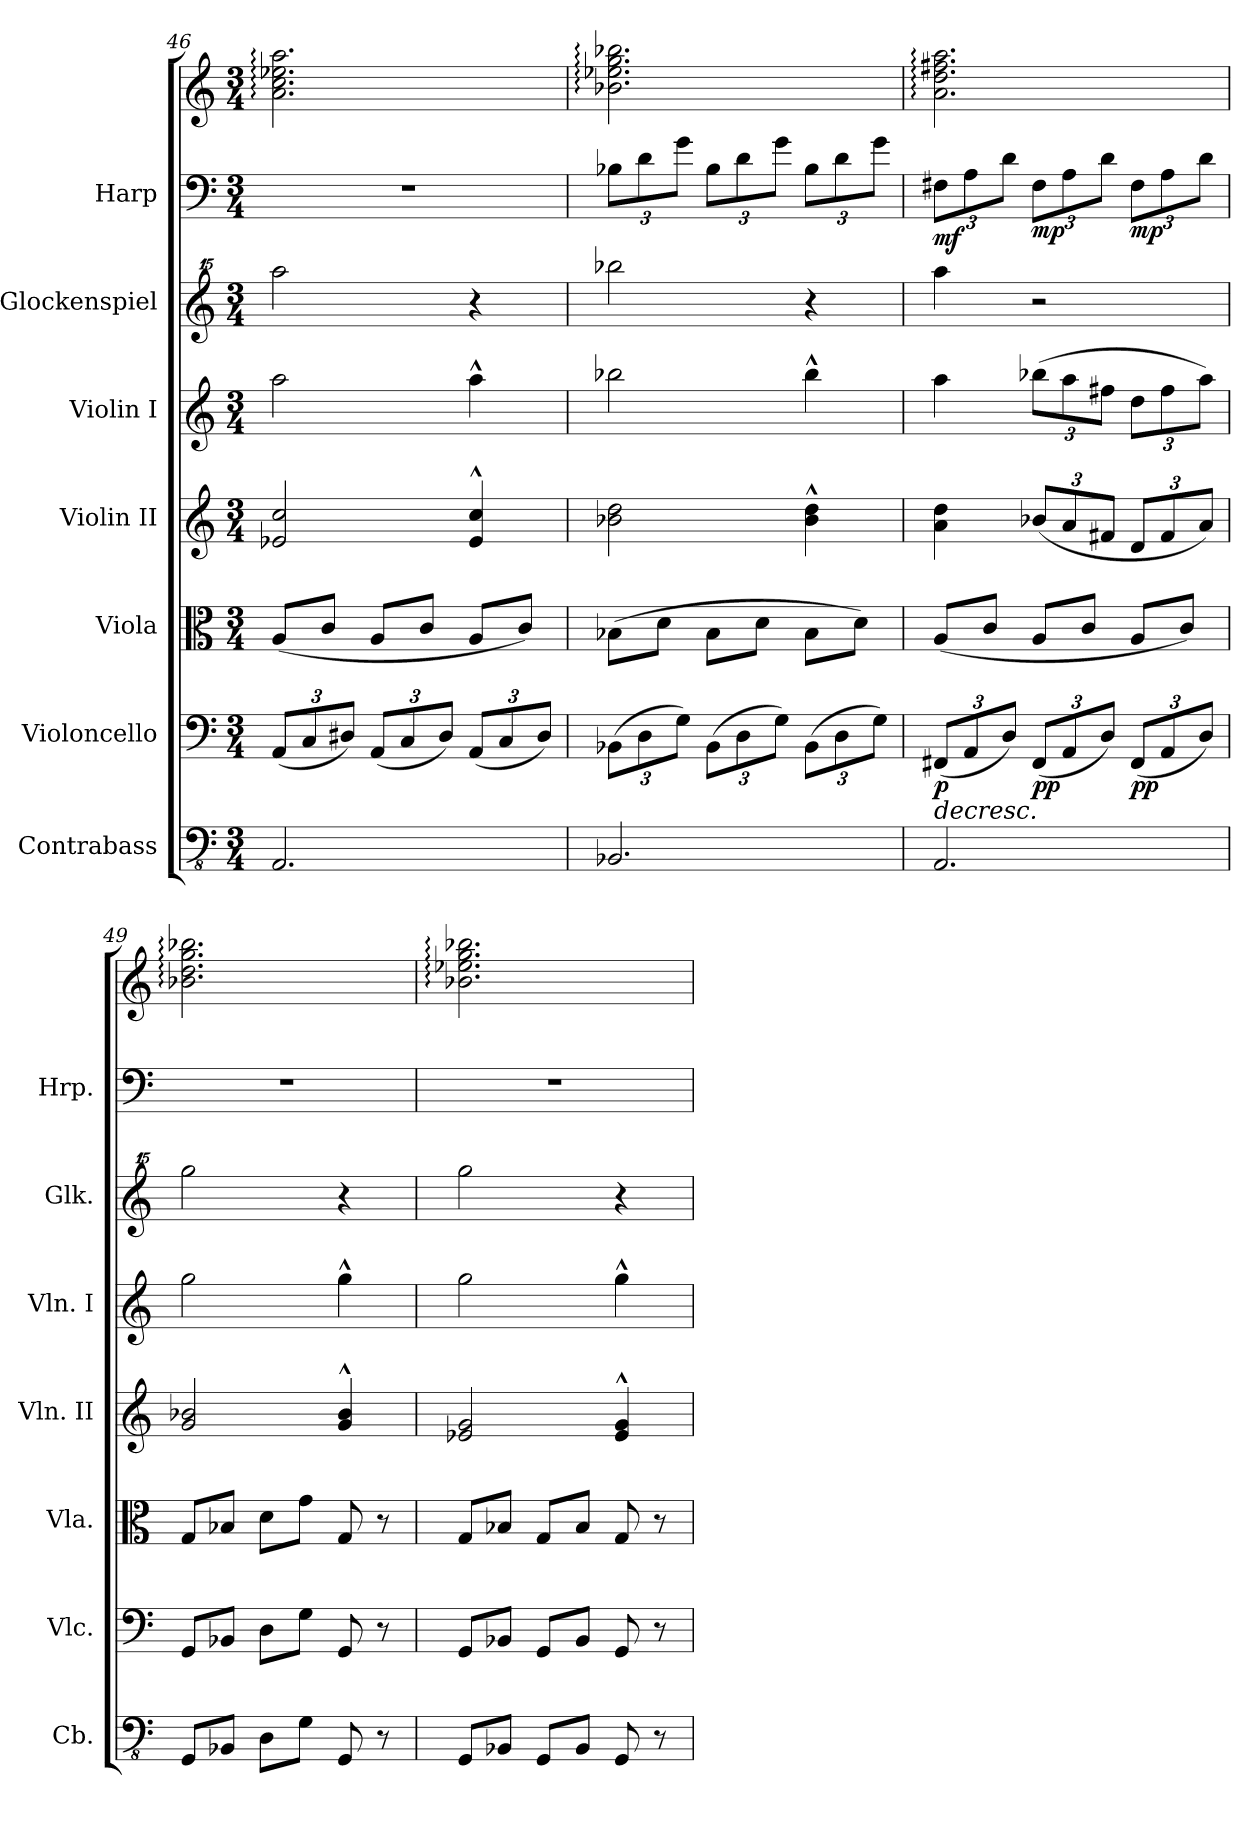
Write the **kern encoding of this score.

**kern	**kern	**dynam	**kern	**kern	**kern	**kern	**kern	**kern	**dynam
*part7	*part6	*part6	*part5	*part4	*part3	*part2	*part1	*part1	*part1
*staff8	*staff7	*staff7	*staff6	*staff5	*staff4	*staff3	*staff2	*staff1	*staff1/2
*I"Contrabass	*I"Violoncello	*	*I"Viola	*I"Violin II	*I"Violin I	*I"Glockenspiel	*I"Harp	*	*
*I'Cb.	*I'Vlc.	*	*I'Vla.	*I'Vln. II	*I'Vln. I	*I'Glk.	*I'Hrp.	*	*
!!LO:PB:g=z
*clefFv4	*clefF4	*	*clefC3	*clefG2	*clefG2	*clefG^^2	*clefF4	*clefG2	*
*k[]	*k[]	*	*k[]	*k[]	*k[]	*k[]	*k[]	*k[]	*
*M3/4	*M3/4	*	*M3/4	*M3/4	*M3/4	*M3/4	*M3/4	*M3/4	*
*	*Xbrackettup	*	*	*	*	*	*	*	*
=46	=46	=46	=46	=46	=46	=46	=46	=46	=46
2.AAA/	(12AA/L	.	(8A/L	2e-X/ 2cc/	2aa\	2aaaa\	2.r	2.a\: 2.cc\: 2.ee-X\: 2.aa\:	.
.	12C/	.	.	.	.	.	.	.	.
.	.	.	8c/J	.	.	.	.	.	.
.	12D#X/J)	.	.	.	.	.	.	.	.
.	(12AA/L	.	8A/L	.	.	.	.	.	.
.	12C/	.	.	.	.	.	.	.	.
.	.	.	8c/J	.	.	.	.	.	.
.	12D#/J)	.	.	.	.	.	.	.	.
.	(12AA/L	.	8A/L	4e-/^^ 4cc/^^	4aa^^\	4r	.	.	.
.	12C/	.	.	.	.	.	.	.	.
.	.	.	8c/J)	.	.	.	.	.	.
.	12D#/J)	.	.	.	.	.	.	.	.
!!LO:PB:g=z
=47	=47	=47	=47	=47	=47	=47	=47	=47	=47
*	*	*	*	*	*	*	*Xbrackettup	*	*
2.BBB-X/	(12BB-X\L	.	(8B-X\L	2b-X\ 2dd\	2bb-X\	2bbbb-X\	12B-X\L	2.b-X\: 2.ee-X\: 2.gg\: 2.bb-X\:	.
.	12D\	.	.	.	.	.	12d\	.	.
.	.	.	8d\J	.	.	.	.	.	.
.	12G\J)	.	.	.	.	.	12g\J	.	.
.	(12BB-\L	.	8B-\L	.	.	.	12B-\L	.	.
.	12D\	.	.	.	.	.	12d\	.	.
.	.	.	8d\J	.	.	.	.	.	.
.	12G\J)	.	.	.	.	.	12g\J	.	.
.	(12BB-\L	.	8B-\L	4b-\^^ 4dd\^^	4bb-^^\	4r	12B-\L	.	.
.	12D\	.	.	.	.	.	12d\	.	.
.	.	.	8d\J)	.	.	.	.	.	.
.	12G\J)	.	.	.	.	.	12g\J	.	.
=48	=48	=48	=48	=48	=48	=48	=48	=48	=48
!	!	!LO:HP:b	!	!	!	!	!	!	!
!	!	!LO:DY:n=1:b	!	!	!	!	!	!	!LO:DY:b=2
2.AAA/	(12FF#X/L	> p	(8A/L	4a\ 4dd\	4aa\	4aaaa\	12F#X\L	2.a\: 2.dd\: 2.ff#X\: 2.aa\:	mf
.	12AA/	.	.	.	.	.	12A\	.	.
.	.	.	8c/J	.	.	.	.	.	.
.	12D/J)	.	.	.	.	.	12d\J	.	.
*	*	*	*	*Xbrackettup	*Xbrackettup	*	*	*	*
!	!	!LO:DY:n=2:b	!	!	!	!	!	!	!LO:DY:b=2
.	(12FF#/L	pp	8A/L	(12b-X/L	(12bb-X\L	2r	12F#\L	.	mp
.	12AA/	.	.	12a/	12aa\	.	12A\	.	.
.	.	.	8c/J	.	.	.	.	.	.
.	12D/J)	.	.	12f#X/J	12ff#X\J	.	12d\J	.	.
!	!	!LO:DY:n=3:b	!	!	!	!	!	!	!LO:DY:b=2
.	(12FF#/L	pp	8A/L	12d/L	12dd\L	.	12F#\L	.	mp
.	12AA/	.	.	12f#/	12ff#\	.	12A\	.	.
.	.	.	8c/J)	.	.	.	.	.	.
.	12D/J)	.	.	12a/J)	12aa\J)	.	12d\J	.	.
.	.	]	.	.	.	.	.	.	.
=49	=49	=49	=49	=49	=49	=49	=49	=49	=49
8GGG/L	8GG/L	.	8G/L	2g/ 2b-X/	2gg\	2gggg\	2.r	2.b-X\: 2.dd\: 2.gg\: 2.bb-X\:	.
8BBB-X/J	8BB-X/J	.	8B-X/J	.	.	.	.	.	.
8DD\L	8D\L	.	8d\L	.	.	.	.	.	.
8GG\J	8G\J	.	8g\J	.	.	.	.	.	.
8GGG/	8GG/	.	8G/	4g/^^ 4b-/^^	4gg^^\	4r	.	.	.
8r	8r	.	8r	.	.	.	.	.	.
=50	=50	=50	=50	=50	=50	=50	=50	=50	=50
8GGG/L	8GG/L	.	8G/L	2e-X/ 2g/	2gg\	2gggg\	2.r	2.b-X\: 2.ee-X\: 2.gg\: 2.bb-X\:	.
8BBB-X/J	8BB-X/J	.	8B-X/J	.	.	.	.	.	.
8GGG/L	8GG/L	.	8G/L	.	.	.	.	.	.
8BBB-/J	8BB-/J	.	8B-/J	.	.	.	.	.	.
8GGG/	8GG/	.	8G/	4e-/^^ 4g/^^	4gg^^\	4r	.	.	.
8r	8r	.	8r	.	.	.	.	.	.
=	=	=	=	=	=	=	=	=	=
*-	*-	*-	*-	*-	*-	*-	*-	*-	*-
